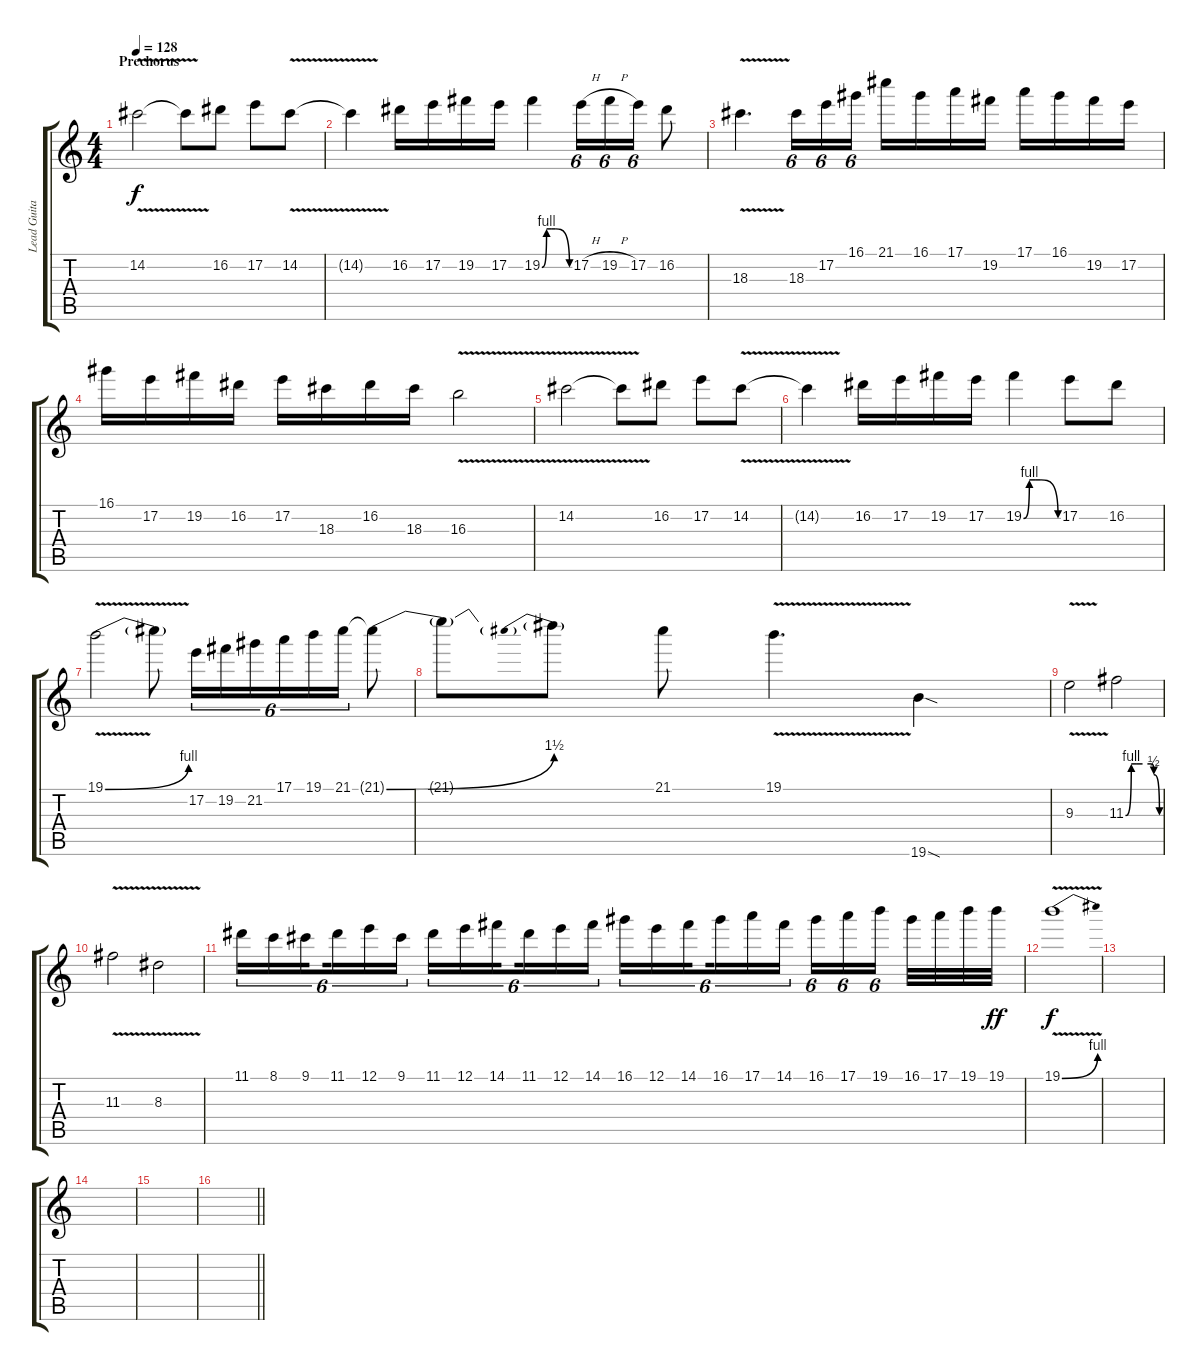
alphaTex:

\track ("Lead Guitar1" "Lead Guita") {instrument overdrivenguitar}
\staff {score tabs}
\tuning (E4 B3 G3 D3 A2 E2) {hide}
\ts (4 4)
\section ("" "Prechorus")
\tempo 128
\clef g2
\ks c
14.2{v}.2{dy f} 14.2{t}.8 16.2.8 17.2.8 14.2{v}.8 |
14.2{t}.4 16.2.16 17.2.16 19.2.16 17.2.16 19.2{be (custom 0 0 10 4 20 4 30 4 60 0)}.4 17.2{h}.16{tu (6 4)} 19.2{h}.16{tu (6 4)} 17.2.16{tu (6 4)} 16.2.8 |
18.3{v}.4{d} 18.3.16{tu (6 4)} 17.2.16{tu (6 4)} 16.1.16{tu (6 4)} 21.1.16 16.1.16 17.1.16 19.2.16 17.1.16 16.1.16 19.2.16 17.2.16 |
16.1.16 17.2.16 19.2.16 16.2.16 17.2.16 18.3.16 16.2.16 18.3.16 16.3{v}.2 |
14.2{v}.2 14.2{t}.8 16.2.8 17.2.8 14.2{v}.8 |
14.2{t}.4 16.2.16 17.2.16 19.2.16 17.2.16 19.2{be (custom 0 0 10 4 20 4 30 4 60 0)}.4 17.2.8 16.2.8 |
19.1{be (bend 0 0 60 4) v}.2 19.1{t}.8 17.2.16{tu (6 4)} 19.2.16{tu (6 4)} 21.2.16{tu (6 4)} 17.1.16{tu (6 4)} 19.1.16{tu (6 4)} 21.1.16{tu (6 4)} 21.1{be (bend 0 0 60 6) t}.8 |
21.1{t}.8 21.1{be (prebend 0 4 60 4) t}.8 21.1.8 19.1{v}.4{d} 19.6{sod}.4 |
9.3{v}.2 11.3{be (custom 0 0 10 4 20 4 30 4 45 4 50 2 60 0)}.2 |
11.3{v}.2 8.3{v}.2 |
11.1.16{tu (6 4)} 8.1.16{tu (6 4)} 9.1.16{tu (6 4) beam splitsecondary} 11.1.16{tu (6 4)} 12.1.16{tu (6 4)} 9.1.16{tu (6 4)} 11.1.16{tu (6 4)} 12.1.16{tu (6 4)} 14.1.16{tu (6 4) beam splitsecondary} 11.1.16{tu (6 4)} 12.1.16{tu (6 4)} 14.1.16{tu (6 4)} 16.1.16{tu (6 4)} 12.1.16{tu (6 4)} 14.1.16{tu (6 4) beam splitsecondary} 16.1.16{tu (6 4)} 17.1.16{tu (6 4)} 14.1.16{tu (6 4)} 16.1.16{tu (6 4)} 17.1.16{tu (6 4)} 19.1.16{tu (6 4) beam splitsecondary} 16.1.32 17.1.32 19.1.32 19.1.32{dy ff} |
19.1{be (bend 0 0 60 4) v}.1{dy f} |
|
|
|
\barLineRight lightlight
